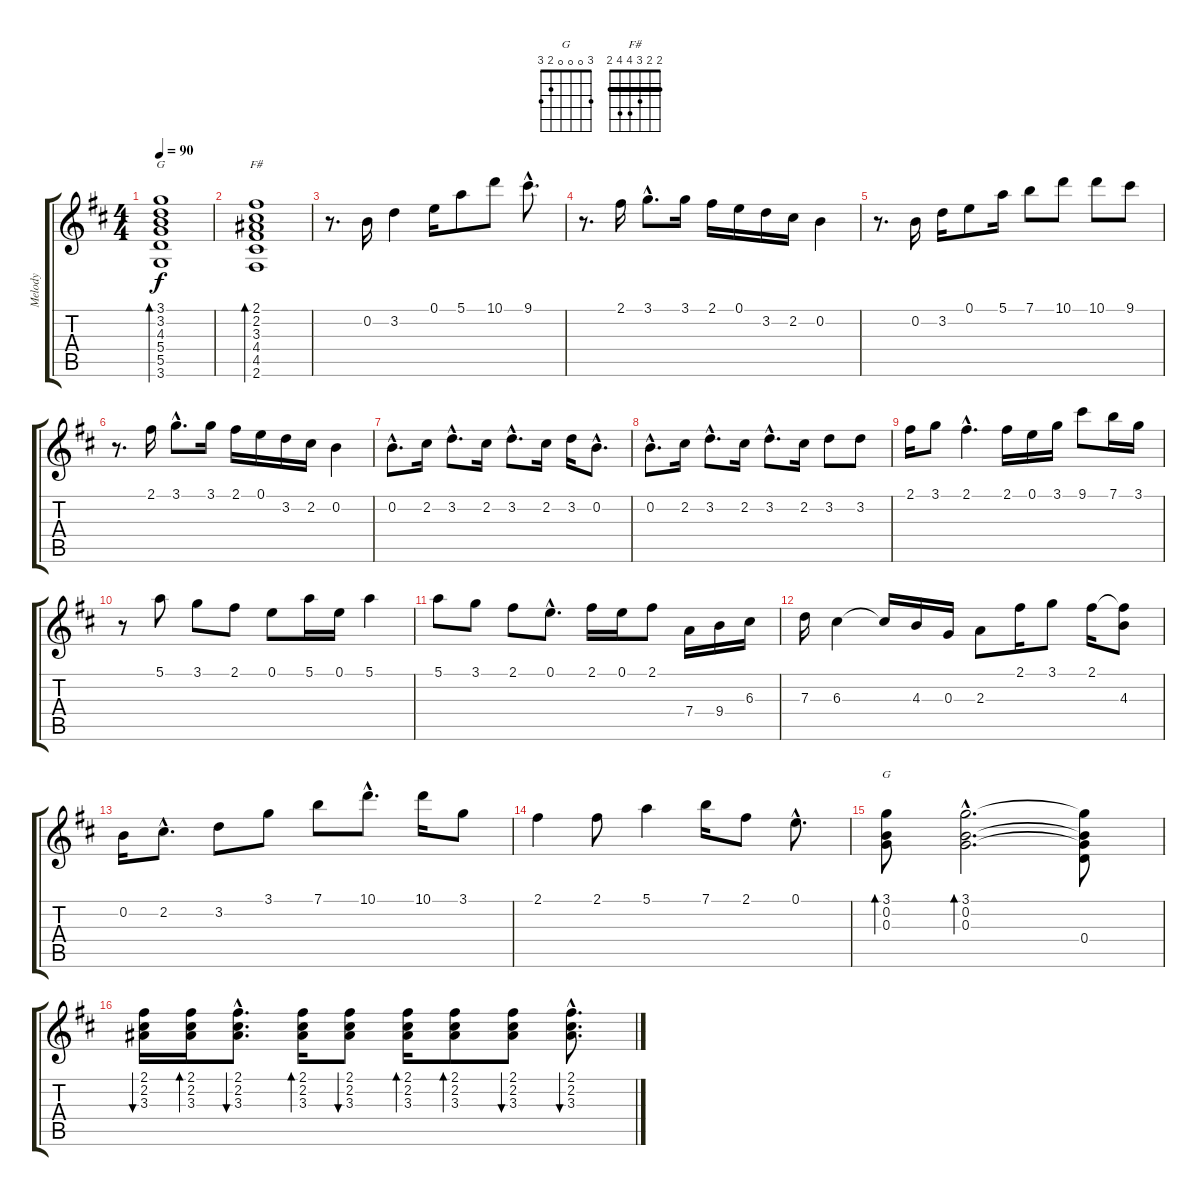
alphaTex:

\track ("Melody" "Melody") {instrument acousticguitarnylon}
\staff {score tabs}
\tuning (E4 B3 G3 D3 A2 E2) {hide}
\chord ("G" 3 3 4 5 5 3) {barre 3}
\chord ("F#" 2 2 3 4 4 2) {barre 2}
\chord ("G" 3 0 0 0 2 3)
\ts (4 4)
\tempo 90
\clef g2
\ks bminor
(3.1 3.2 4.3 5.4 5.5 3.6).1{bd 120 ch "G" dy f} |
(2.1 2.2 3.3 4.4 4.5 2.6).1{bd 120 ch "F#"} |
r.8{d} 0.2.16 3.2.4 0.1.16 5.1.8 10.1.8 9.1{hac}.8{d} |
r.8{d} 2.1.16 3.1{hac}.8{d} 3.1.16 2.1.16 0.1.16 3.2.16 2.2.16 0.2.4 |
r.8{d} 0.2.16 3.2.16 0.1.8 5.1.16 7.1.8 10.1.8 10.1.8 9.1.8 |
r.8{d} 2.1.16 3.1{hac}.8{d} 3.1.16 2.1.16 0.1.16 3.2.16 2.2.16 0.2.4 |
0.2{hac}.8{d} 2.2.16 3.2{hac}.8{d} 2.2.16 3.2{hac}.8{d} 2.2.16 3.2.16 0.2{hac}.8{d} |
0.2{hac}.8{d} 2.2.16 3.2{hac}.8{d} 2.2.16 3.2{hac}.8{d} 2.2.16 3.2.8 3.2.8 |
2.1.16 3.1.8 2.1{hac}.4{d} 2.1.16 0.1.16 3.1.16 9.1.8 7.1.16 3.1.16 |
r.8 5.1.8 3.1.8 2.1.8 0.1.8 5.1.16 0.1.16 5.1.4 |
5.1.8 3.1.8 2.1.8 0.1{hac}.8{d} 2.1.16 0.1.16 2.1.8 7.4.16 9.4.16 6.3.16 |
7.3.16 6.3.4 6.3{t}.16 4.3.16 0.3.16 2.3.8 2.1.16 3.1.8 2.1.16 (2.1{t} 4.3).8 |
0.2.16 2.2{hac}.8{d} 3.2.8 3.1.8 7.1.8 10.1{hac}.8{d} 10.1.16 3.1.8 |
2.1.4 2.1.8 5.1.4 7.1.16 2.1.8 0.1{hac}.8{d} |
(3.1 0.2 0.3).8{bd 120 ch "G"} (3.1{hac} 0.2{hac} 0.3{hac}).2{d bd 120} (3.1{t} 0.2{t} 0.3{t} 0.4).8 |
(2.1 2.2 3.3).16{bu 30} (2.1 2.2 3.3).16{bd 30} (2.1{hac} 2.2{hac} 3.3{hac}).8{d bu 30} (2.1 2.2 3.3).16{bd 30} (2.1 2.2 3.3).8{bu 30} (2.1 2.2 3.3).16{bd 30} (2.1 2.2 3.3).8{bd 30} (2.1 2.2 3.3).8{bu 30} (2.1{hac} 2.2{hac} 3.3{hac}).8{d bu 120}
